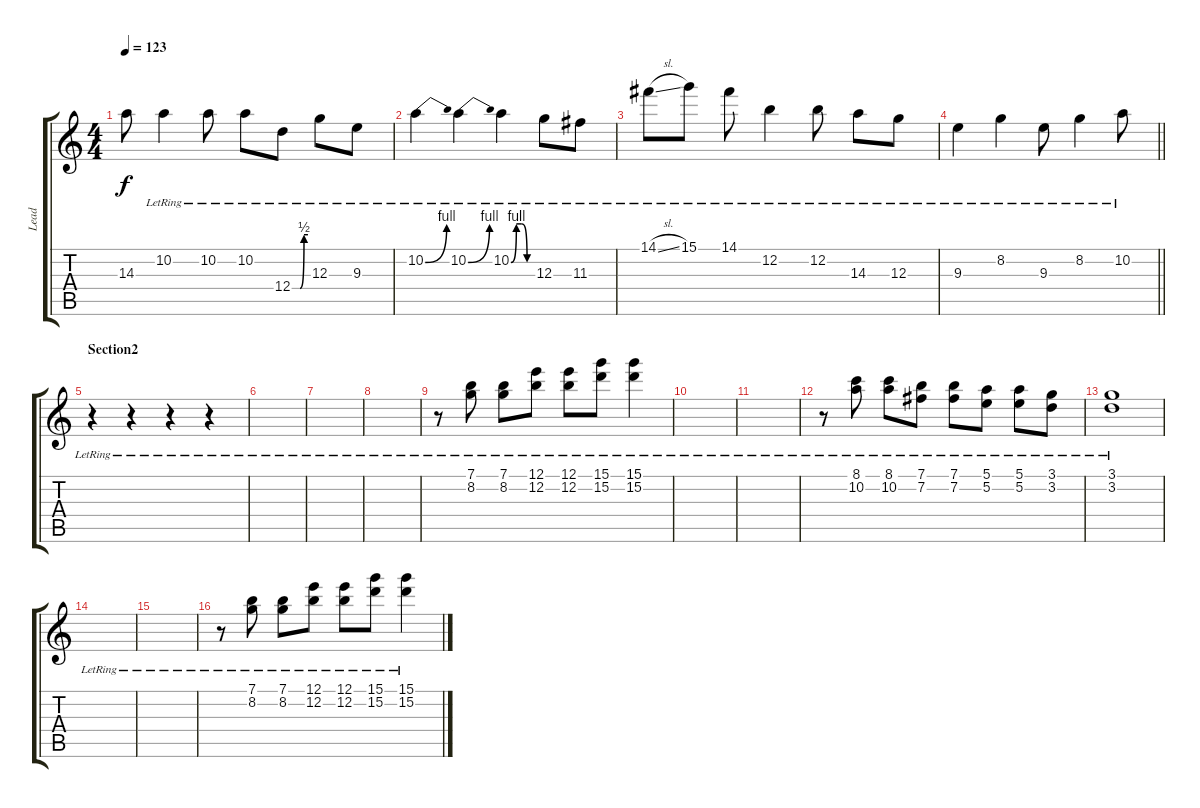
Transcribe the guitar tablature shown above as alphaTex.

\track ("Lead" "Lead") {instrument electricguitarclean}
\staff {score tabs}
\tuning (E4 B3 G3 D3 A2 E2) {hide}
\ts (4 4)
\tempo 123
\clef g2
\ks c
14.3{t}.8{dy f} 10.2{lr}.4 10.2{lr}.8 10.2{lr}.8 12.4{be (custom 0 0 30 0 45 2 60 2) lr}.8 12.3{lr}.8 9.3{lr}.8 |
10.2{be (bend 0 0 60 4) lr}.4 10.2{be (bend 0 0 60 4) lr}.4 10.2{be (custom 0 0 15 4 30 4 45 0 60 0) lr}.4 12.3{lr}.8 11.3{lr}.8 |
14.1{sl lr}.8 15.1{lr}.8 14.1{lr}.8 12.2{lr}.4 12.2{lr}.8 14.3{lr}.8 12.3{lr}.8 |
\barLineRight lightlight
9.3{lr}.4 8.2{lr}.4 9.3{lr}.8 8.2{lr}.4 10.2{lr}.8 |
\section ("" "Section2")
r.4 r.4 r.4 r.4 |
|
|
|
r.8 (7.1{lr} 8.2{lr}).8 (7.1{lr} 8.2{lr}).8 (12.1{lr} 12.2{lr}).8 (12.1{lr} 12.2{lr}).8 (15.1{lr} 15.2{lr}).8 (15.1{lr} 15.2{lr}).4 |
|
|
r.8 (8.1{lr} 10.2{lr}).8 (8.1{lr} 10.2{lr}).8 (7.1{lr} 7.2{lr}).8 (7.1{lr} 7.2{lr}).8 (5.1{lr} 5.2{lr}).8 (5.1{lr} 5.2{lr}).8 (3.1{lr} 3.2{lr}).8 |
(3.1{lr} 3.2{lr}).1 |
|
|
r.8 (7.1{lr} 8.2{lr}).8 (7.1{lr} 8.2{lr}).8 (12.1{lr} 12.2{lr}).8 (12.1{lr} 12.2{lr}).8 (15.1{lr} 15.2{lr}).8 (15.1{lr} 15.2{lr}).4
